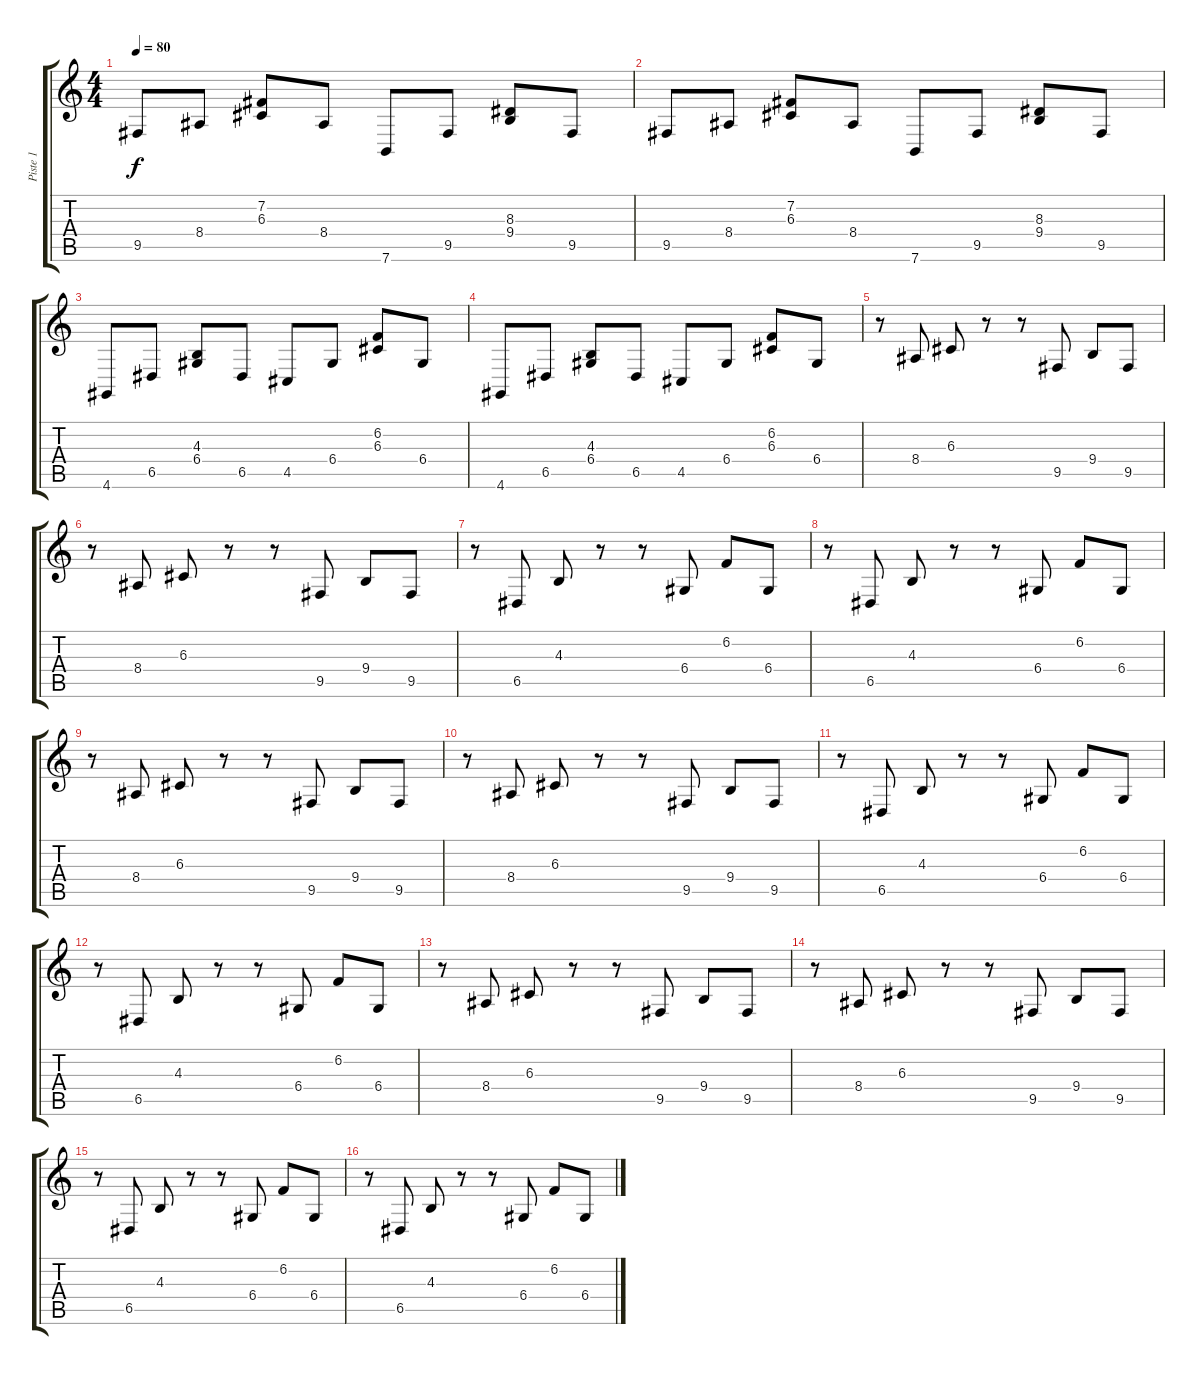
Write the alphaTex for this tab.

\track ("Piste 1" "Piste 1") {instrument electricpiano1}
\staff {score tabs}
\tuning (E4 B3 G3 D3 A2 E2) {hide}
\ts (4 4)
\tempo 80
\clef g2
\ks c
9.5.8{dy f instrument electricpiano1} 8.4.8 (7.2 6.3).8 8.4.8 7.6.8 9.5.8 (8.3 9.4).8 9.5.8 |
9.5.8 8.4.8 (7.2 6.3).8 8.4.8 7.6.8 9.5.8 (8.3 9.4).8 9.5.8 |
4.6.8 6.5.8 (4.3 6.4).8 6.5.8 4.5.8 6.4.8 (6.2 6.3).8 6.4.8 |
4.6.8 6.5.8 (4.3 6.4).8 6.5.8 4.5.8 6.4.8 (6.2 6.3).8 6.4.8 |
r.8 8.4.8 6.3.8 r.8 r.8 9.5.8 9.4.8 9.5.8 |
r.8 8.4.8 6.3.8 r.8 r.8 9.5.8 9.4.8 9.5.8 |
r.8 6.5.8 4.3.8 r.8 r.8 6.4.8 6.2.8 6.4.8 |
r.8 6.5.8 4.3.8 r.8 r.8 6.4.8 6.2.8 6.4.8 |
r.8 8.4.8 6.3.8 r.8 r.8 9.5.8 9.4.8 9.5.8 |
r.8 8.4.8 6.3.8 r.8 r.8 9.5.8 9.4.8 9.5.8 |
r.8 6.5.8 4.3.8 r.8 r.8 6.4.8 6.2.8 6.4.8 |
r.8 6.5.8 4.3.8 r.8 r.8 6.4.8 6.2.8 6.4.8 |
r.8 8.4.8 6.3.8 r.8 r.8 9.5.8 9.4.8 9.5.8 |
r.8 8.4.8 6.3.8 r.8 r.8 9.5.8 9.4.8 9.5.8 |
r.8 6.5.8 4.3.8 r.8 r.8 6.4.8 6.2.8 6.4.8 |
r.8 6.5.8 4.3.8 r.8 r.8 6.4.8 6.2.8 6.4.8
